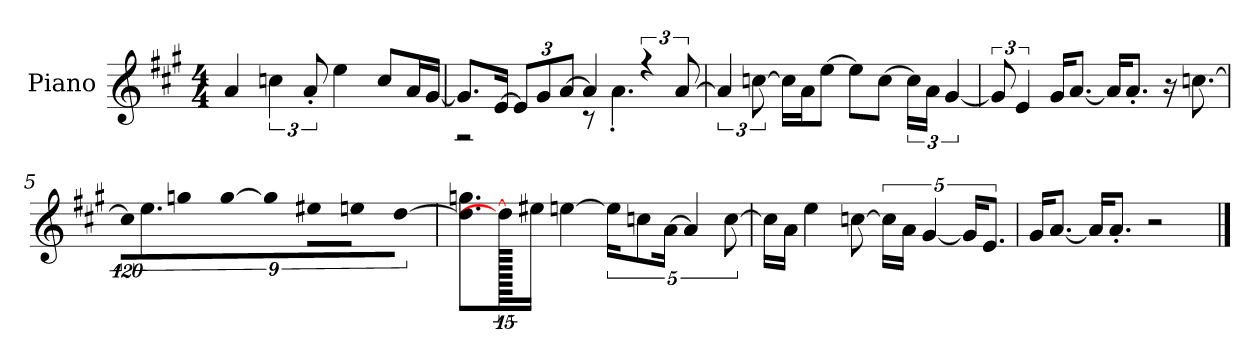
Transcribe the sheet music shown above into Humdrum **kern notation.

**kern
*part1
*staff1
*I"Piano
*I'P-no
*clefG2
*k[f#c#g#]
*M4/4
*MM90
=1
4a/
6ccn\
12a'/
4ee\
8cc/L
16a/L
[16g#/JJ
=2
*^
8.g#/L]	2r
[16e/Jk	.
*Xbrackettup	*
12e/L]	.
12g#/	.
[12a/J	.
4a/]	8r
.	4.a'\
*brackettup	*
6r	.
[12a/	.
*v	*v
=3
6a/]
[12ccn\
16cc\LL]
16a\J
[8ee\J
8ee\L]
[8cc\J
24cc\LL]
24a\JJ
[6g#/
!!LO:LB:g=z
=4
12g#/]
6e/
16g#/KL
[8.a/J
16a/KL]
8.a'/J
16r
[8.ccn\
=5
!LO:N:vis=16
1920%107cc\KL]
9.ee\
!LO:N:vis=16
1920%107ggn\L
!LO:N:vis=16
[1920%107gg\JJ
!LO:N:vis=4
1920%427gg\]
!LO:N:vis=8
640%71ee#X\L
!LO:N:vis=8
640%71een\J
[320%71dd\
=6
8.dd\] 8.ggn\L
1920dd\_
16ee#X\Jk
[4een\
20ee\KL]
10ccn\
[20a\Jk
5a/]
[10cc\
=7
16cc\LL]
16a\JJ
4ee\
[8ccn\
20cc\LL]
20a\JJ
[5g#/
20g#/KL]
10.e/J
!!LO:LB:g=z
=8
16g#/KL
[8.a/J
16a/KL]
8.a'/J
2r
==
*-
